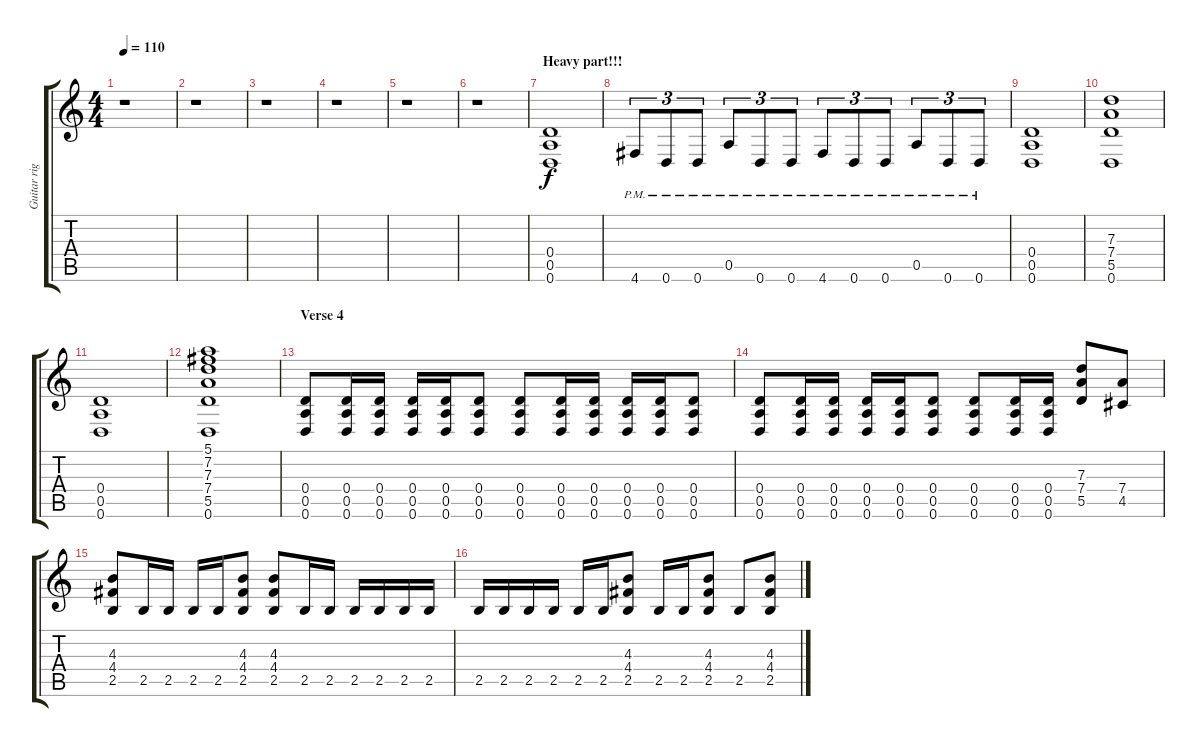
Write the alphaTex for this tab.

\track ("Guitar right" "Guitar rig") {instrument distortionguitar}
\staff {score tabs}
\tuning (E4 B3 G3 D3 A2 D2) {hide}
\ts (4 4)
\tempo 110
\clef g2
\ks c
r.1{dy f} |
r.1 |
r.1 |
r.1 |
r.1 |
r.1 |
\section ("" "Heavy part!!!")
(0.4 0.5 0.6).1 |
4.6{pm}.8{tu (3 2)} 0.6{pm}.8{tu (3 2)} 0.6{pm}.8{tu (3 2)} 0.5{pm}.8{tu (3 2)} 0.6{pm}.8{tu (3 2)} 0.6{pm}.8{tu (3 2)} 4.6{pm}.8{tu (3 2)} 0.6{pm}.8{tu (3 2)} 0.6{pm}.8{tu (3 2)} 0.5{pm}.8{tu (3 2)} 0.6{pm}.8{tu (3 2)} 0.6{pm}.8{tu (3 2)} |
(0.4 0.5 0.6).1 |
(7.3 7.4 5.5 0.6).1 |
(0.4 0.5 0.6).1 |
(5.1 7.2 7.3 7.4 5.5 0.6).1 |
\section ("" "Verse 4")
(0.4 0.5 0.6).8 (0.4 0.5 0.6).16 (0.4 0.5 0.6).16 (0.4 0.5 0.6).16 (0.4 0.5 0.6).16 (0.4 0.5 0.6).8 (0.4 0.5 0.6).8 (0.4 0.5 0.6).16 (0.4 0.5 0.6).16 (0.4 0.5 0.6).16 (0.4 0.5 0.6).16 (0.4 0.5 0.6).8 |
(0.4 0.5 0.6).8 (0.4 0.5 0.6).16 (0.4 0.5 0.6).16 (0.4 0.5 0.6).16 (0.4 0.5 0.6).16 (0.4 0.5 0.6).8 (0.4 0.5 0.6).8 (0.4 0.5 0.6).16 (0.4 0.5 0.6).16 (7.3 7.4 5.5).8 (7.4 4.5).8 |
(4.3 4.4 2.5).8 2.5.16 2.5.16 2.5.16 2.5.16 (4.3 4.4 2.5).8 (4.3 4.4 2.5).8 2.5.16 2.5.16 2.5.16 2.5.16 2.5.16 2.5.16 |
2.5.16 2.5.16 2.5.16 2.5.16 2.5.16 2.5.16 (4.3 4.4 2.5).8 2.5.16 2.5.16 (4.3 4.4 2.5).8 2.5.8 (4.3 4.4 2.5).8
